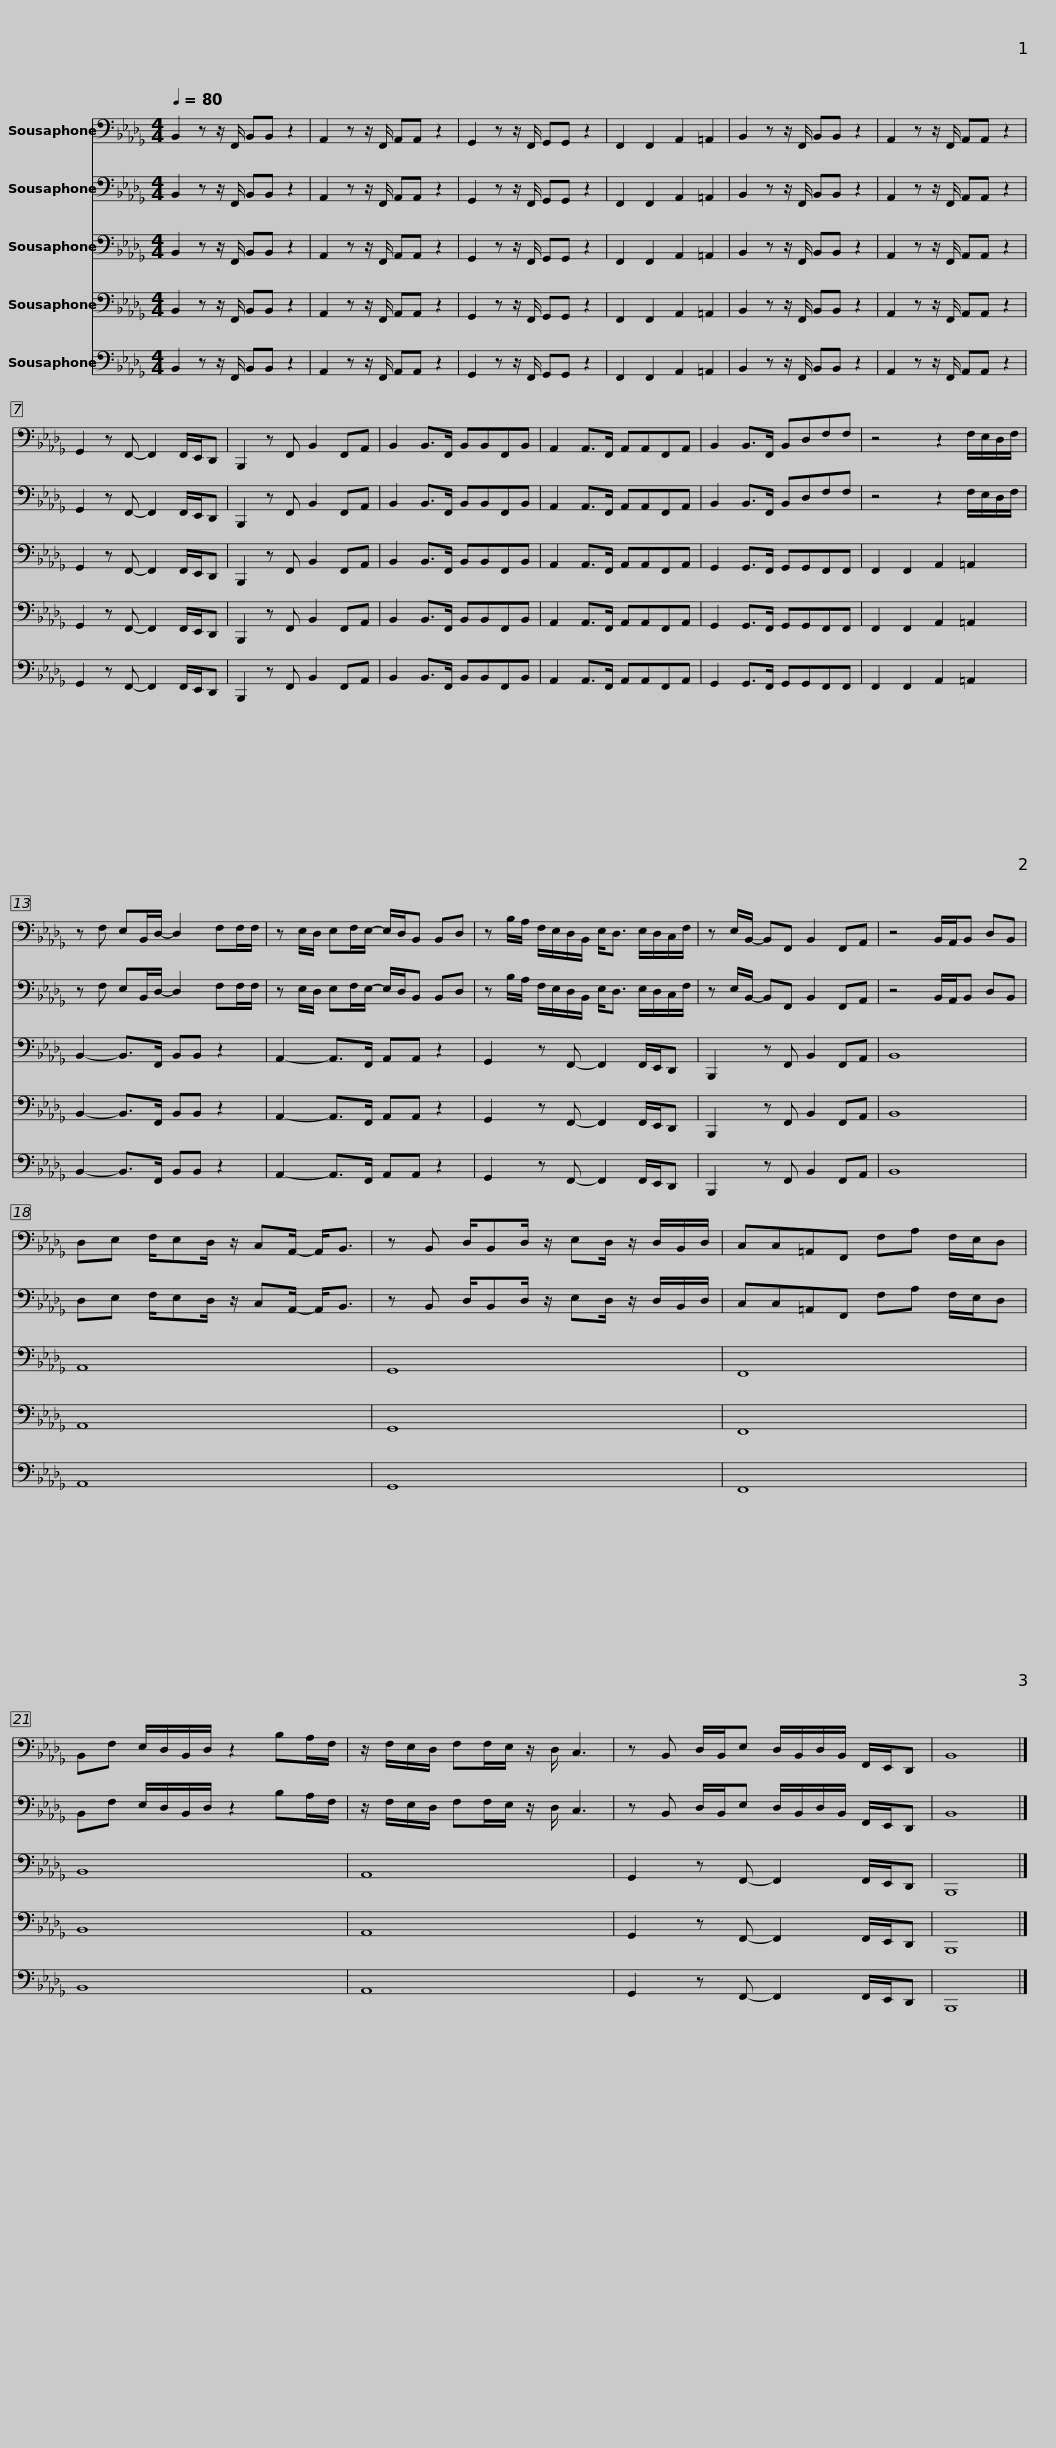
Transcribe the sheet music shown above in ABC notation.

X:1
%%score 1 2 3 4 5
L:1/8
Q:1/4=80
M:4/4
I:linebreak $
K:Db
V:1 bass
V:2 bass
V:3 bass
V:4 bass
V:5 bass
V:1
 B,,2 z z/ F,,/ B,,B,, z2 | A,,2 z z/ F,,/ A,,A,, z2 | G,,2 z z/ F,,/ G,,G,, z2 | F,,2 F,,2 A,,2 =A,,2 | B,,2 z z/ F,,/ B,,B,, z2 |$ %5
 A,,2 z z/ F,,/ A,,A,, z2 | G,,2 z F,,- F,,2 F,,/E,,/D,, | B,,,2 z F,, B,,2 F,,A,, | B,,2 B,,>F,, B,,B,,F,,B,, | A,,2 A,,>F,, A,,A,,F,,A,, |$ %10
 B,,2 B,,>F,, B,,D,F,F, | z4 z2 F,/E,/D,/F,/ | z F, E,B,,/D,/- D,2 F,F,/F,/ | z E,/D,/ E,F,/E,/- E,/D,/B,, B,,D, |$ z B,/A,/ F,/E,/D,/B,,/ E,<D, E,/D,/C,/F,/ | %15
 z E,/B,,/- B,,F,, B,,2 F,,A,, | z4 B,,/A,,/B,, D,B,, | D,E, F,/E,D,/ z/ C,A,,/- A,,<B,, |$ z B,, D,/B,,D,/ z/ E,D,/ z/ D,/B,,/D,/ | C,C,=A,,F,, F,A, F,/E,/D, | %20
 B,,F, E,/D,/B,,/D,/ z2 B,A,/F,/ | z/ F,/E,/D,/ F,F,/E,/ z/ D,/ C,3 |$ z B,, D,/B,,/E, D,/B,,/D,/B,,/ F,,/E,,/D,, | B,,8 |] %24
V:2
 B,,2 z z/ F,,/ B,,B,, z2 | A,,2 z z/ F,,/ A,,A,, z2 | G,,2 z z/ F,,/ G,,G,, z2 | F,,2 F,,2 A,,2 =A,,2 | B,,2 z z/ F,,/ B,,B,, z2 |$ %5
 A,,2 z z/ F,,/ A,,A,, z2 | G,,2 z F,,- F,,2 F,,/E,,/D,, | B,,,2 z F,, B,,2 F,,A,, | B,,2 B,,>F,, B,,B,,F,,B,, | A,,2 A,,>F,, A,,A,,F,,A,, |$ %10
 B,,2 B,,>F,, B,,D,F,F, | z4 z2 F,/E,/D,/F,/ | z F, E,B,,/D,/- D,2 F,F,/F,/ | z E,/D,/ E,F,/E,/- E,/D,/B,, B,,D, |$ z B,/A,/ F,/E,/D,/B,,/ E,<D, E,/D,/C,/F,/ | %15
 z E,/B,,/- B,,F,, B,,2 F,,A,, | z4 B,,/A,,/B,, D,B,, | D,E, F,/E,D,/ z/ C,A,,/- A,,<B,, |$ z B,, D,/B,,D,/ z/ E,D,/ z/ D,/B,,/D,/ | C,C,=A,,F,, F,A, F,/E,/D, | %20
 B,,F, E,/D,/B,,/D,/ z2 B,A,/F,/ | z/ F,/E,/D,/ F,F,/E,/ z/ D,/ C,3 |$ z B,, D,/B,,/E, D,/B,,/D,/B,,/ F,,/E,,/D,, | B,,8 |] %24
V:3
 B,,2 z z/ F,,/ B,,B,, z2 | A,,2 z z/ F,,/ A,,A,, z2 | G,,2 z z/ F,,/ G,,G,, z2 | F,,2 F,,2 A,,2 =A,,2 | B,,2 z z/ F,,/ B,,B,, z2 |$ %5
 A,,2 z z/ F,,/ A,,A,, z2 | G,,2 z F,,- F,,2 F,,/E,,/D,, | B,,,2 z F,, B,,2 F,,A,, | B,,2 B,,>F,, B,,B,,F,,B,, | A,,2 A,,>F,, A,,A,,F,,A,, |$ %10
 G,,2 G,,>F,, G,,G,,F,,F,, | F,,2 F,,2 A,,2 =A,,2 | B,,2- B,,>F,, B,,B,, z2 | A,,2- A,,>F,, A,,A,, z2 |$ G,,2 z F,,- F,,2 F,,/E,,/D,, | %15
 B,,,2 z F,, B,,2 F,,A,, | B,,8 | A,,8 |$ G,,8 | F,,8 | %20
 B,,8 | A,,8 |$ G,,2 z F,,- F,,2 F,,/E,,/D,, | B,,,8 |] %24
V:4
 B,,2 z z/ F,,/ B,,B,, z2 | A,,2 z z/ F,,/ A,,A,, z2 | G,,2 z z/ F,,/ G,,G,, z2 | F,,2 F,,2 A,,2 =A,,2 | B,,2 z z/ F,,/ B,,B,, z2 |$ %5
 A,,2 z z/ F,,/ A,,A,, z2 | G,,2 z F,,- F,,2 F,,/E,,/D,, | B,,,2 z F,, B,,2 F,,A,, | B,,2 B,,>F,, B,,B,,F,,B,, | A,,2 A,,>F,, A,,A,,F,,A,, |$ %10
 G,,2 G,,>F,, G,,G,,F,,F,, | F,,2 F,,2 A,,2 =A,,2 | B,,2- B,,>F,, B,,B,, z2 | A,,2- A,,>F,, A,,A,, z2 |$ G,,2 z F,,- F,,2 F,,/E,,/D,, | %15
 B,,,2 z F,, B,,2 F,,A,, | B,,8 | A,,8 |$ G,,8 | F,,8 | %20
 B,,8 | A,,8 |$ G,,2 z F,,- F,,2 F,,/E,,/D,, | B,,,8 |] %24
V:5
 B,,2 z z/ F,,/ B,,B,, z2 | A,,2 z z/ F,,/ A,,A,, z2 | G,,2 z z/ F,,/ G,,G,, z2 | F,,2 F,,2 A,,2 =A,,2 | B,,2 z z/ F,,/ B,,B,, z2 |$ %5
 A,,2 z z/ F,,/ A,,A,, z2 | G,,2 z F,,- F,,2 F,,/E,,/D,, | B,,,2 z F,, B,,2 F,,A,, | B,,2 B,,>F,, B,,B,,F,,B,, | A,,2 A,,>F,, A,,A,,F,,A,, |$ %10
 G,,2 G,,>F,, G,,G,,F,,F,, | F,,2 F,,2 A,,2 =A,,2 | B,,2- B,,>F,, B,,B,, z2 | A,,2- A,,>F,, A,,A,, z2 |$ G,,2 z F,,- F,,2 F,,/E,,/D,, | %15
 B,,,2 z F,, B,,2 F,,A,, | B,,8 | A,,8 |$ G,,8 | F,,8 | %20
 B,,8 | A,,8 |$ G,,2 z F,,- F,,2 F,,/E,,/D,, | B,,,8 |] %24
